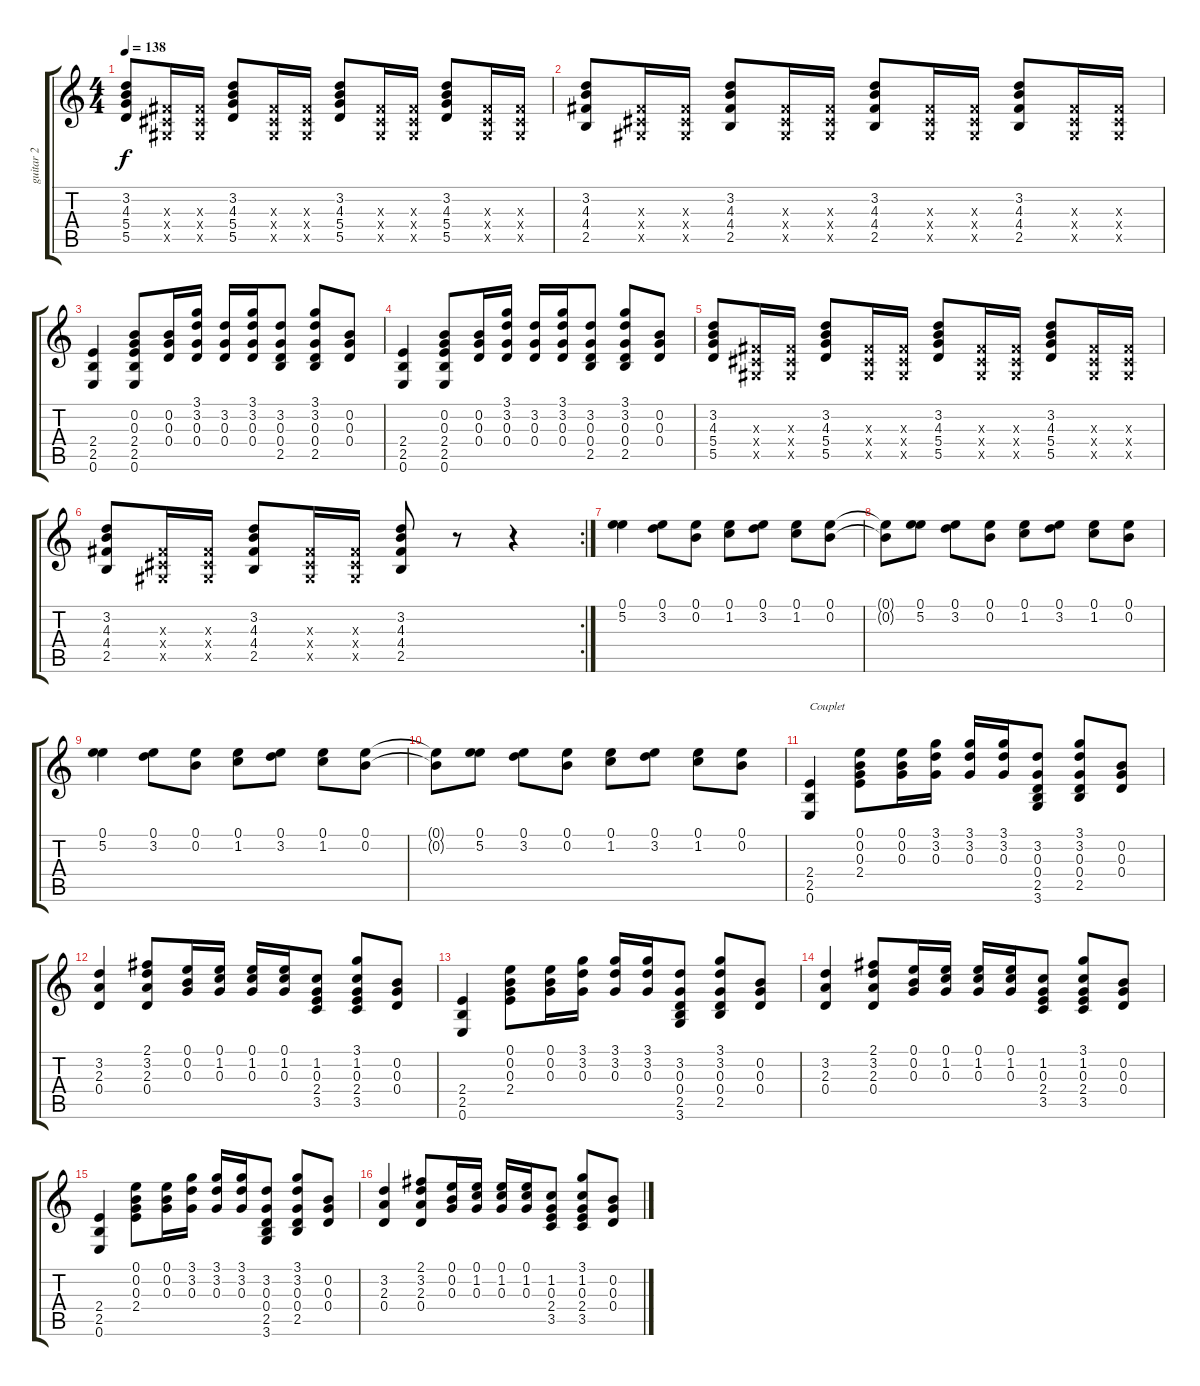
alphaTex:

\track ("guitar 2" "guitar 2") {instrument acousticguitarsteel}
\staff {score tabs}
\tuning (E4 B3 G3 D3 A2 E2) {hide}
\ts (4 4)
\tempo 138
\clef g2
\ks c
(3.2 4.3 5.4 5.5).8{dy f} (-1.3{x} -1.4{x} -1.5{x}).16 (-1.3{x} -1.4{x} -1.5{x}).16 (3.2 4.3 5.4 5.5).8 (-1.3{x} -1.4{x} -1.5{x}).16 (-1.3{x} -1.4{x} -1.5{x}).16 (3.2 4.3 5.4 5.5).8 (-1.3{x} -1.4{x} -1.5{x}).16 (-1.3{x} -1.4{x} -1.5{x}).16 (3.2 4.3 5.4 5.5).8 (-1.3{x} -1.4{x} -1.5{x}).16 (-1.3{x} -1.4{x} -1.5{x}).16 |
(3.2 4.3 4.4 2.5).8 (-1.3{x} -1.4{x} -1.5{x}).16 (-1.3{x} -1.4{x} -1.5{x}).16 (3.2 4.3 4.4 2.5).8 (-1.3{x} -1.4{x} -1.5{x}).16 (-1.3{x} -1.4{x} -1.5{x}).16 (3.2 4.3 4.4 2.5).8 (-1.3{x} -1.4{x} -1.5{x}).16 (-1.3{x} -1.4{x} -1.5{x}).16 (3.2 4.3 4.4 2.5).8 (-1.3{x} -1.4{x} -1.5{x}).16 (-1.3{x} -1.4{x} -1.5{x}).16 |
(2.4 2.5 0.6).4 (0.2 0.3 2.4 2.5 0.6).8 (0.2 0.3 0.4).16 (3.1 3.2 0.3 0.4).16 (3.2 0.3 0.4).16 (3.1 3.2 0.3 0.4).16 (3.2 0.3 0.4 2.5).8 (3.1 3.2 0.3 0.4 2.5).8 (0.2 0.3 0.4).8 |
(2.4 2.5 0.6).4 (0.2 0.3 2.4 2.5 0.6).8 (0.2 0.3 0.4).16 (3.1 3.2 0.3 0.4).16 (3.2 0.3 0.4).16 (3.1 3.2 0.3 0.4).16 (3.2 0.3 0.4 2.5).8 (3.1 3.2 0.3 0.4 2.5).8 (0.2 0.3 0.4).8 |
(3.2 4.3 5.4 5.5).8 (-1.3{x} -1.4{x} -1.5{x}).16 (-1.3{x} -1.4{x} -1.5{x}).16 (3.2 4.3 5.4 5.5).8 (-1.3{x} -1.4{x} -1.5{x}).16 (-1.3{x} -1.4{x} -1.5{x}).16 (3.2 4.3 5.4 5.5).8 (-1.3{x} -1.4{x} -1.5{x}).16 (-1.3{x} -1.4{x} -1.5{x}).16 (3.2 4.3 5.4 5.5).8 (-1.3{x} -1.4{x} -1.5{x}).16 (-1.3{x} -1.4{x} -1.5{x}).16 |
\rc 2
(3.2 4.3 4.4 2.5).8 (-1.3{x} -1.4{x} -1.5{x}).16 (-1.3{x} -1.4{x} -1.5{x}).16 (3.2 4.3 4.4 2.5).8 (-1.3{x} -1.4{x} -1.5{x}).16 (-1.3{x} -1.4{x} -1.5{x}).16 (3.2 4.3 4.4 2.5).8 r.8 r.4 |
(0.1 5.2).4 (0.1 3.2).8 (0.1 0.2).8 (0.1 1.2).8 (0.1 3.2).8 (0.1 1.2).8 (0.1 0.2).8 |
(0.1{t} 0.2{t}).8 (0.1 5.2).8 (0.1 3.2).8 (0.1 0.2).8 (0.1 1.2).8 (0.1 3.2).8 (0.1 1.2).8 (0.1 0.2).8 |
(0.1 5.2).4 (0.1 3.2).8 (0.1 0.2).8 (0.1 1.2).8 (0.1 3.2).8 (0.1 1.2).8 (0.1 0.2).8 |
(0.1{t} 0.2{t}).8 (0.1 5.2).8 (0.1 3.2).8 (0.1 0.2).8 (0.1 1.2).8 (0.1 3.2).8 (0.1 1.2).8 (0.1 0.2).8 |
(2.4 2.5 0.6).4{txt "Couplet"} (0.1 0.2 0.3 2.4).8 (0.1 0.2 0.3).16 (3.1 3.2 0.3).16 (3.1 3.2 0.3).16 (3.1 3.2 0.3).16 (3.2 0.3 0.4 2.5 3.6).8 (3.1 3.2 0.3 0.4 2.5).8 (0.2 0.3 0.4).8 |
(3.2 2.3 0.4).4 (2.1 3.2 2.3 0.4).8 (0.1 0.2 0.3).16 (0.1 1.2 0.3).16 (0.1 1.2 0.3).16 (0.1 1.2 0.3).16 (1.2 0.3 2.4 3.5).8 (3.1 1.2 0.3 2.4 3.5).8 (0.2 0.3 0.4).8 |
(2.4 2.5 0.6).4 (0.1 0.2 0.3 2.4).8 (0.1 0.2 0.3).16 (3.1 3.2 0.3).16 (3.1 3.2 0.3).16 (3.1 3.2 0.3).16 (3.2 0.3 0.4 2.5 3.6).8 (3.1 3.2 0.3 0.4 2.5).8 (0.2 0.3 0.4).8 |
(3.2 2.3 0.4).4 (2.1 3.2 2.3 0.4).8 (0.1 0.2 0.3).16 (0.1 1.2 0.3).16 (0.1 1.2 0.3).16 (0.1 1.2 0.3).16 (1.2 0.3 2.4 3.5).8 (3.1 1.2 0.3 2.4 3.5).8 (0.2 0.3 0.4).8 |
(2.4 2.5 0.6).4 (0.1 0.2 0.3 2.4).8 (0.1 0.2 0.3).16 (3.1 3.2 0.3).16 (3.1 3.2 0.3).16 (3.1 3.2 0.3).16 (3.2 0.3 0.4 2.5 3.6).8 (3.1 3.2 0.3 0.4 2.5).8 (0.2 0.3 0.4).8 |
(3.2 2.3 0.4).4 (2.1 3.2 2.3 0.4).8 (0.1 0.2 0.3).16 (0.1 1.2 0.3).16 (0.1 1.2 0.3).16 (0.1 1.2 0.3).16 (1.2 0.3 2.4 3.5).8 (3.1 1.2 0.3 2.4 3.5).8 (0.2 0.3 0.4).8
